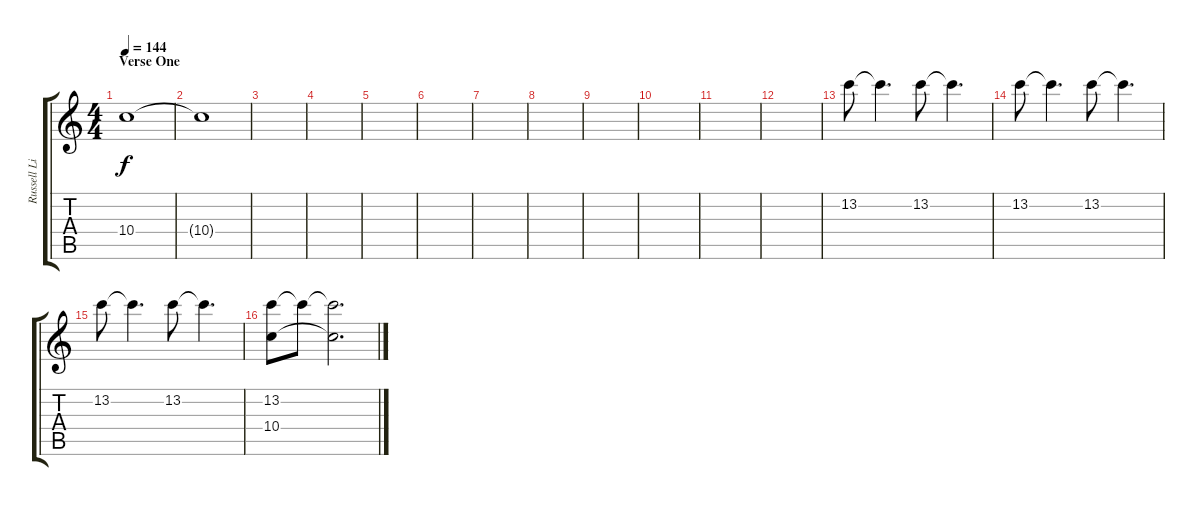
\track ("Russell Lissack" "Russell Li") {instrument electricguitarclean}
\staff {score tabs}
\tuning (E4 B3 G3 D3 A2 E2) {hide}
\ts (4 4)
\section ("" "Verse One")
\tempo 144
\clef g2
\ks c
10.4{t}.1{dy f} |
10.4{t}.1 |
|
|
|
|
|
|
|
|
|
|
13.2.8{volume 1 instrument electricguitarjazz} 13.2{t}.4{d volume 7} 13.2.8{volume 1} 13.2{t}.4{d volume 7} |
13.2.8{volume 1 instrument electricguitarjazz} 13.2{t}.4{d volume 7} 13.2.8{volume 1} 13.2{t}.4{d volume 7} |
13.2.8{volume 1 instrument electricguitarjazz} 13.2{t}.4{d volume 7} 13.2.8{volume 1} 13.2{t}.4{d volume 7} |
(13.2 10.4).8{volume 1} 13.2{t}.8{volume 7} (13.2{t} 10.4{t}).2{d}
